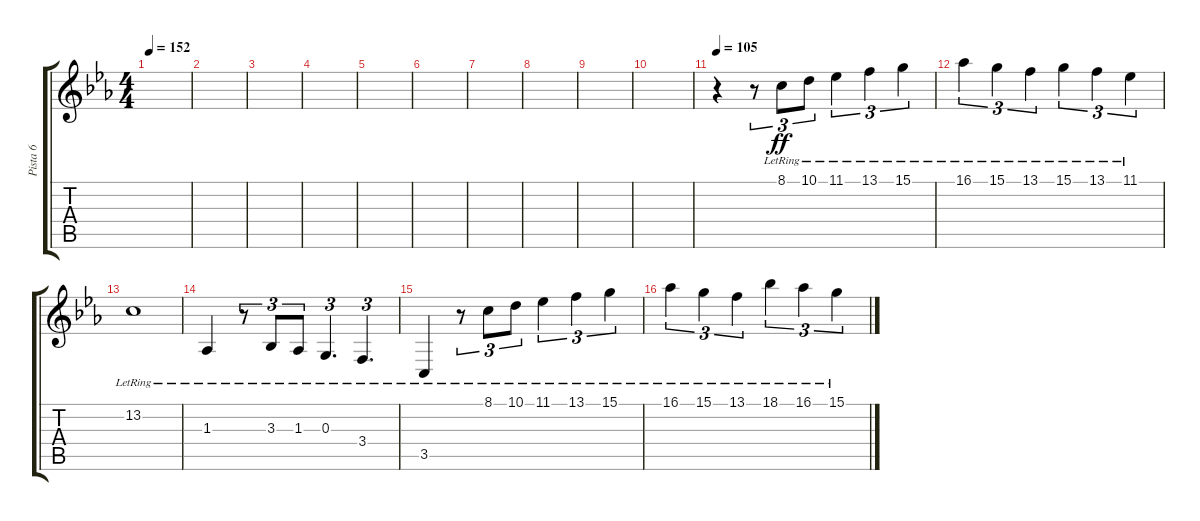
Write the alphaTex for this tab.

\track ("Pista 6" "Pista 6") {instrument acousticgrandpiano}
\staff {score tabs}
\tuning (E4 B3 G3 D3 A2 E2) {hide}
\ts (4 4)
\tempo 152
\clef g2
\ks cminor
|
|
|
|
|
|
|
|
|
|
\tempo 105
r.4 r.8{tu (3 2)} 8.1{lr}.8{tu (3 2) dy ff} 10.1{lr}.8{tu (3 2)} 11.1{lr}.4{tu (3 2)} 13.1{lr}.4{tu (3 2)} 15.1{lr}.4{tu (3 2)} |
16.1{lr}.4{tu (3 2)} 15.1{lr}.4{tu (3 2)} 13.1{lr}.4{tu (3 2)} 15.1{lr}.4{tu (3 2)} 13.1{lr}.4{tu (3 2)} 11.1{lr}.4{tu (3 2)} |
13.2{lr}.1 |
1.3{lr}.4 r.8{tu (3 2)} 3.3{lr}.8{tu (3 2)} 1.3{lr}.8{tu (3 2)} 0.3{lr}.4{d tu (3 2)} 3.4{lr}.4{d tu (3 2)} |
3.5{lr}.4 r.8{tu (3 2)} 8.1{lr}.8{tu (3 2)} 10.1{lr}.8{tu (3 2)} 11.1{lr}.4{tu (3 2)} 13.1{lr}.4{tu (3 2)} 15.1{lr}.4{tu (3 2)} |
16.1{lr}.4{tu (3 2)} 15.1{lr}.4{tu (3 2)} 13.1{lr}.4{tu (3 2)} 18.1{lr}.4{tu (3 2)} 16.1{lr}.4{tu (3 2)} 15.1{lr}.4{tu (3 2)}
